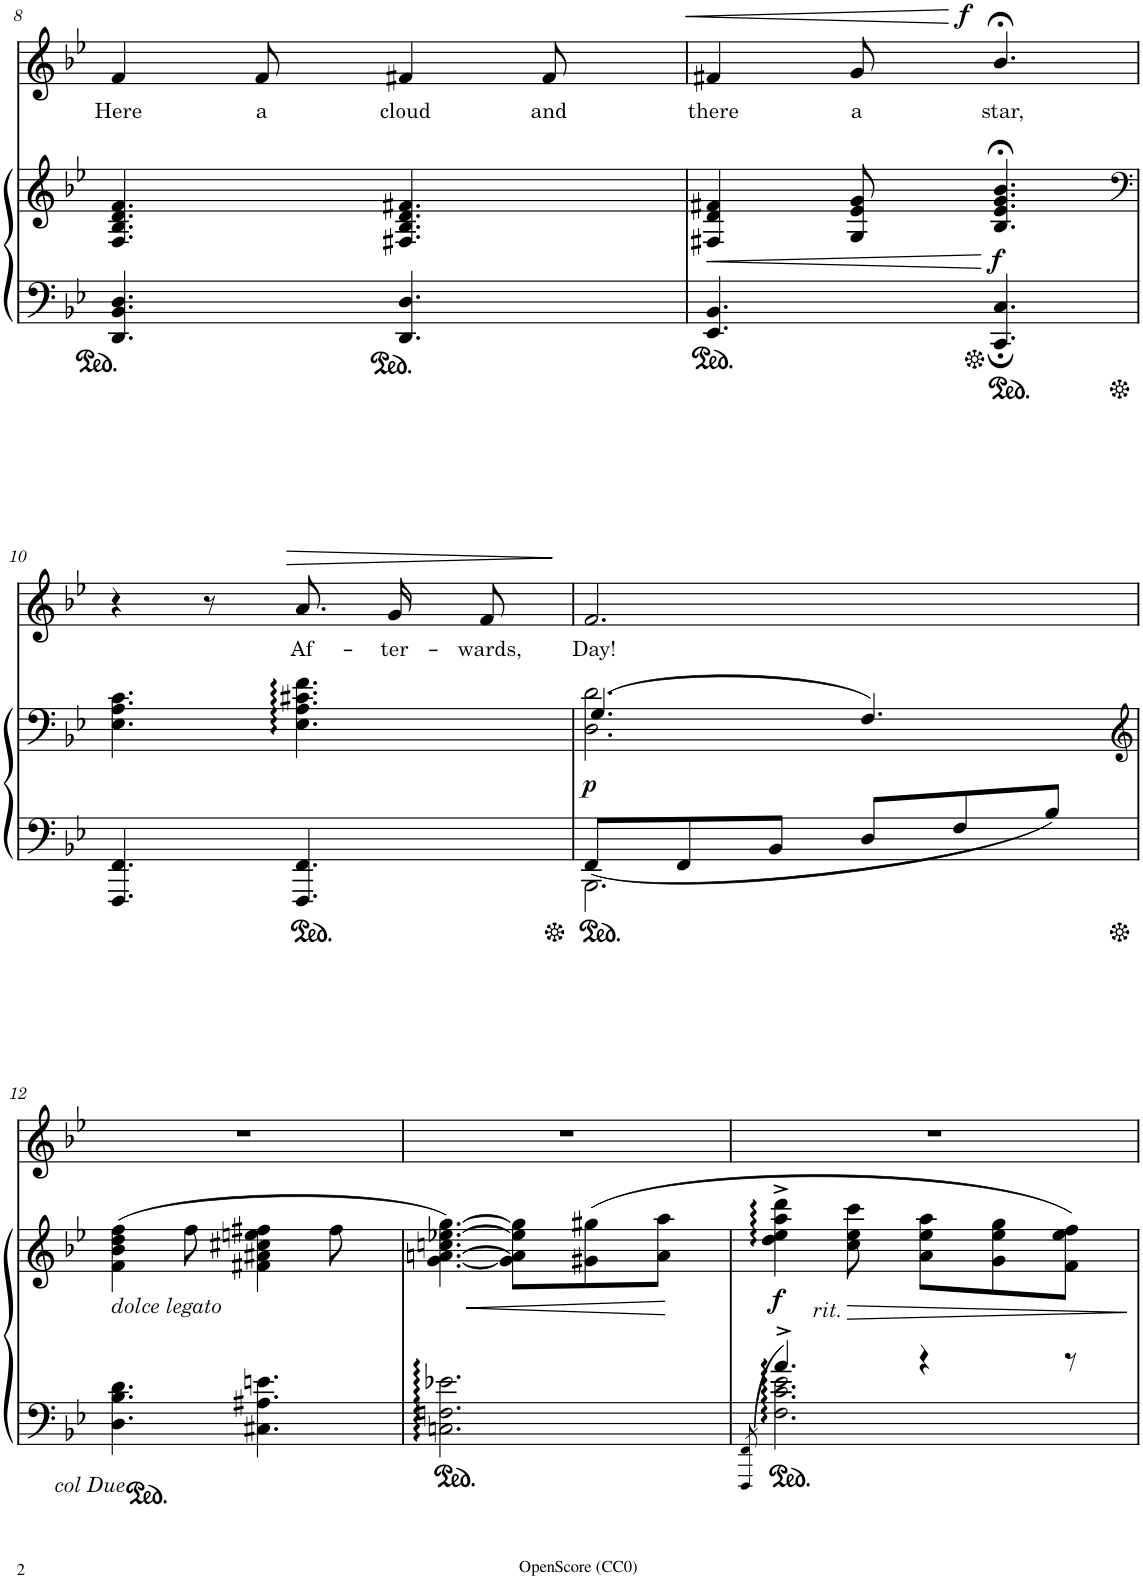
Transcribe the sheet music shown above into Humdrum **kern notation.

**kern	**kern	**dynam	**kern	**text	**dynam
*part2	*part2	*part2	*part1	*part1	*part1
*staff3	*staff2	*staff2/3	*staff1	*staff1	*staff1
*I"Piano	*	*	*I"Voice	*	*
*I'Pno	*	*	*	*	*
!!LO:PB:g=z
*clefF4	*clefG2	*	*clefG2	*	*
*k[b-e-]	*k[b-e-]	*	*k[b-e-]	*	*
*M6/8	*M6/8	*	*M6/8	*	*
=8	=8	=8	=8	=8	=8
!	!	!	!	!LO:LY:b	!
4.DD/ 4.BB-/ 4.D/	4.F/ 4.B-/ 4.d/ 4.f/	.	4f/	Here	.
!	!	!	!	!LO:LY:b	!
.	.	.	8f/	a	.
!	!	!	!	!LO:LY:b	!
4.DD/ 4.D/	4.F#X/ 4.B-/ 4.d/ 4.f#X/	.	4f#X/	cloud	.
!	!	!	!	!LO:LY:b	!
.	.	.	8f#/	and	.
=9	=9	=9	=9	=9	=9
!	!	!LO:HP:b	!	!LO:LY:b	!LO:HP:b
4.EE-/ 4.BB-/	4F#X/ 4d/ 4f#X/	<	4f#X/	there	<
!	!	!	!	!LO:LY:b	!
.	8G/ 8e-/ 8g/	.	8g/	a	.
!	!	!LO:DY:n=1:b	!	!LO:LY:b	!LO:DY:n=1:a
4.CC/; 4.C/;	4.B-/;< 4.e-/;< 4.g/;< 4.b-/;<	[ f	4.b-;</	star,	[ f
!!LO:LB:g=z
=10	=10	=10	=10	=10	=10
*	*clefF4	*	*	*	*
4.FFF/ 4.FF/	4.E-\ 4.A\ 4.c\	.	4r	.	.
.	.	.	8r	.	.
!	!	!	!	!LO:LY:b	!LO:HP:b
4.FFF/ 4.FF/	4.E-\ 4.A\ 4.c#X\ 4.f\	.	8.a/L	Af-	>
!	!	!	!	!LO:LY:b	!
.	.	.	16g/K	-ter-	.
!	!	!	!	!LO:LY:b	!
.	.	.	8f/J	-wards,	.
.	.	.	.	.	]
=11	=11	=11	=11	=11	=11
*^	*^	*	*	*	*
!	!	!	!	!LO:DY:b	!	!LO:LY:b	!
8FF/L	2.BBB-\	(4.G/	2.D\ 2.d\	p	2.f/	Day!	.
8FF/	.	.	.	.	.	.	.
8BB-/J	.	.	.	.	.	.	.
8D/L	.	4.F/)	.	.	.	.	.
8F/	.	.	.	.	.	.	.
8B-/J	.	.	.	.	.	.	.
*v	*v	*	*	*	*	*	*
*	*v	*v	*	*	*	*
!!LO:LB:g=z
=12	=12	=12	=12	=12	=12
*	*clefG2	*	*	*	*
!	!LO:TX:b:i:t=dolce legato	!	!	!	!
!LO:TX:b:i:t=col Due	!	!	!	!	!
4.D\ 4.B-\ 4.d\	(4f\ 4b-\ 4dd\ 4ff\	.	2.r	.	.
.	8ff\	.	.	.	.
4.C#X\ 4.A#X\ 4.en\	4f#X\ 4a#X\ 4cc#X\ 4een\ 4ff#X\	.	.	.	.
.	8ff#\	.	.	.	.
=13	=13	=13	=13	=13	=13
!	!	!LO:HP:b	!	!	!
2.Cn\ 2.Fn\ 2.e-X\	[4.g\ [4.an\ 4.ccn\ [4.ee-X\ [4.gg\)	<	2.r	.	.
.	8g\] 8a\] 8ee-\] 8gg\]L	.	.	.	.
.	(8g#X\ 8gg#X\	.	.	.	.
.	8a\ 8aa\J	[	.	.	.
=14	=14	=14	=14	=14	=14
8qFFF/ 8qFF/	.	.	.	.	.
*^	*	*	*	*	*
!	!	!	!LO:DY:b	!	!	!
4.a^/	2.F\ 2.c\ 2.e-\	4dd\^ 4ee-\^ 4aa\^ 4ddd\^	f	2.r	.	.
!	!	!	!LO:HP:b	!	!	!
.	.	8cc\ 8ee-\ 8ccc\	>	.	.	.
!	!	!LO:TX:b:i:t=rit.	!	!	!	!
4r	.	8a\ 8ee-\ 8aa\L	.	.	.	.
.	.	8g\ 8ee-\ 8gg\	.	.	.	.
8r	.	8f\ 8ee-\ 8ff\J)	.	.	.	.
*v	*v	*	*	*	*	*
.	.	]	.	.	.
=	=	=	=	=	=
*-	*-	*-	*-	*-	*-
